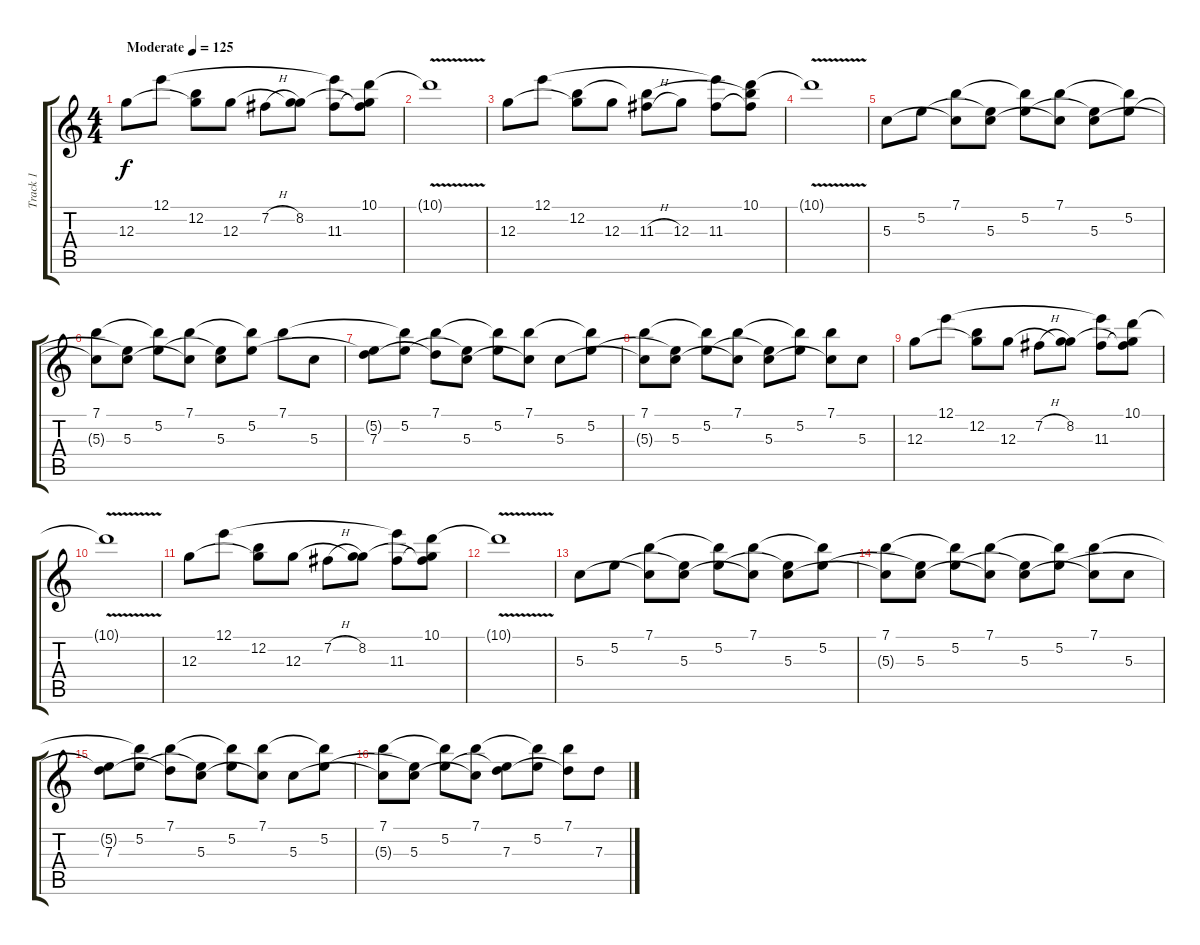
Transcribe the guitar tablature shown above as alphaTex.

\track ("Track 1" "Track 1") {instrument acousticguitarsteel}
\staff {score tabs}
\tuning (E4 B3 G3 D3 A2 E2) {hide}
\ts (4 4)
\tempo (125 "Moderate")
\clef g2
\ks c
12.3.8{dy f instrument acousticguitarsteel} 12.1.8 (12.2 12.3{t}).8 12.3.8 7.2{h}.8 (8.2 12.3{t}).8 (12.1{t} 11.3).8 (10.1 8.2{t} 11.3{t}).8 |
10.1{v t}.1 |
12.3.8 12.1.8 (12.2 12.3{t}).8 12.3.8 (12.2{t} 11.3{h}).8 12.3.8 (12.1{t} 11.3).8 (10.1 12.2{t} 11.3{t}).8 |
10.1{v t}.1 |
5.3.8 5.2.8 (7.1 5.3{t}).8 (5.2{t} 5.3).8 (7.1{t} 5.2).8 (7.1 5.3{t}).8 (5.2{t} 5.3).8 (7.1{t} 5.2).8 |
(7.1 5.3{t}).8 (5.2{t} 5.3).8 (7.1{t} 5.2).8 (7.1 5.3{t}).8 (5.2{t} 5.3).8 (7.1{t} 5.2).8 7.1.8 5.3.8 |
(5.2{t} 7.3).8 (7.1{t} 5.2).8 (7.1 7.3{t}).8 (5.2{t} 5.3).8 (7.1{t} 5.2).8 (7.1 5.3{t}).8 5.3.8 (7.1{t} 5.2).8 |
(7.1 5.3{t}).8 (5.2{t} 5.3).8 (7.1{t} 5.2).8 (7.1 5.3{t}).8 (5.2{t} 5.3).8 (7.1{t} 5.2).8 (7.1 5.3{t}).8 5.3.8 |
12.3.8 12.1.8 (12.2 12.3{t}).8 12.3.8 7.2{h}.8 (8.2 12.3{t}).8 (12.1{t} 11.3).8 (10.1 8.2{t} 11.3{t}).8 |
10.1{v t}.1 |
12.3.8 12.1.8 (12.2 12.3{t}).8 12.3.8 7.2{h}.8 (8.2 12.3{t}).8 (12.1{t} 11.3).8 (10.1 8.2{t} 11.3{t}).8 |
10.1{v t}.1 |
5.3.8 5.2.8 (7.1 5.3{t}).8 (5.2{t} 5.3).8 (7.1{t} 5.2).8 (7.1 5.3{t}).8 (5.2{t} 5.3).8 (7.1{t} 5.2).8 |
(7.1 5.3{t}).8 (5.2{t} 5.3).8 (7.1{t} 5.2).8 (7.1 5.3{t}).8 (5.2{t} 5.3).8 (7.1{t} 5.2).8 (7.1 5.3{t}).8 5.3.8 |
(5.2{t} 7.3).8 (7.1{t} 5.2).8 (7.1 7.3{t}).8 (5.2{t} 5.3).8 (7.1{t} 5.2).8 (7.1 5.3{t}).8 5.3.8 (7.1{t} 5.2).8 |
(7.1 5.3{t}).8 (5.2{t} 5.3).8 (7.1{t} 5.2).8 (7.1 5.3{t}).8 (5.2{t} 7.3).8 (7.1{t} 5.2).8 (7.1 7.3{t}).8 7.3.8
